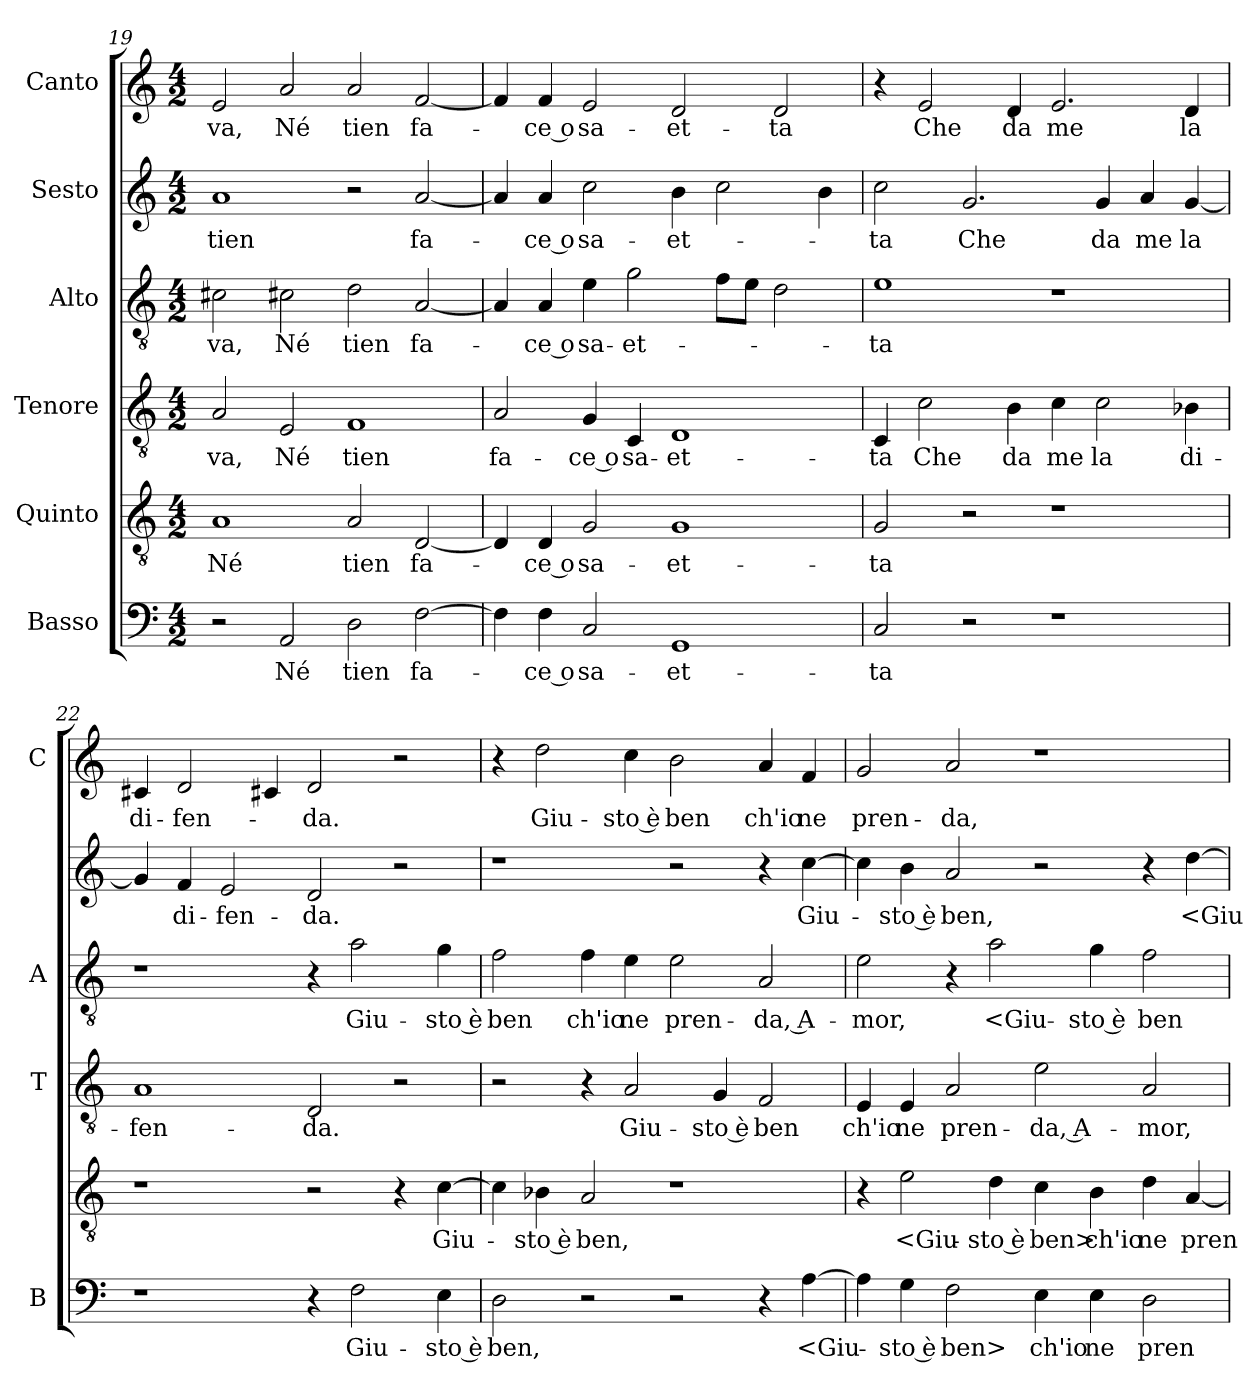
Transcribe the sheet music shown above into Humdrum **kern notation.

**kern	**text	**kern	**text	**kern	**text	**kern	**text	**kern	**text	**kern	**text
*part6	*part6	*part5	*part5	*part4	*part4	*part3	*part3	*part2	*part2	*part1	*part1
*staff6	*staff6	*staff5	*staff5	*staff4	*staff4	*staff3	*staff3	*staff2	*staff2	*staff1	*staff1
*I"Basso	*	*I"Quinto	*	*I"Tenore	*	*I"Alto	*	*I"Sesto	*	*I"Canto	*
*I'B	*	*	*	*I'T	*	*I'A	*	*	*	*I'C	*
*clefF4	*	*clefGv2	*	*clefGv2	*	*clefGv2	*	*clefG2	*	*clefG2	*
*k[]	*	*k[]	*	*k[]	*	*k[]	*	*k[]	*	*k[]	*
*C:	*	*C:	*	*C:	*	*C:	*	*C:	*	*C:	*
*M4/2	*	*M4/2	*	*M4/2	*	*M4/2	*	*M4/2	*	*M4/2	*
=19	=19	=19	=19	=19	=19	=19	=19	=19	=19	=19	=19
2r	.	1A	Né	2A	-va,	2c#X	-va,	1a	tien	2e	-va,
2AA	Né	.	.	2E	Né	2c#X	Né	.	.	2a	Né
2D	tien	2A	tien	1F	tien	2d	tien	2r	.	2a	tien
[2F	fa-	[2D	fa-	.	.	[2A	fa-	[2a	fa-	[2f	fa-
=20	=20	=20	=20	=20	=20	=20	=20	=20	=20	=20	=20
4F]	.	4D]	.	2A	fa-	4A]	.	4a]	.	4f]	.
4F	-ce o	4D	-ce o	.	.	4A	-ce o	4a	-ce o	4f	-ce o
2C	sa-	2G	sa-	4G	-ce o	4e	sa-	2cc	sa-	2e	sa-
.	.	.	.	4C	sa-	2g	-et-	.	.	.	.
1GG	-et-	1G	-et-	1D	-et-	.	.	4b	-et-	2d	-et-
.	.	.	.	.	.	8fL	.	2cc	.	.	.
.	.	.	.	.	.	8eJ	.	.	.	.	.
.	.	.	.	.	.	2d	.	.	.	2d	-ta
.	.	.	.	.	.	.	.	4b	.	.	.
=21	=21	=21	=21	=21	=21	=21	=21	=21	=21	=21	=21
2C	-ta	2G	-ta	4C	-ta	1e	-ta	2cc	-ta	4r	.
.	.	.	.	2c	Che	.	.	.	.	2e	Che
2r	.	2r	.	.	.	.	.	2.g	Che	.	.
.	.	.	.	4B	da	.	.	.	.	4d	da
1r	.	1r	.	4c	me	1r	.	.	.	2.e	me
.	.	.	.	2c	la	.	.	4g	da	.	.
.	.	.	.	.	.	.	.	4a	me	.	.
.	.	.	.	4B-X	di-	.	.	[4g	la	4d	la
=22	=22	=22	=22	=22	=22	=22	=22	=22	=22	=22	=22
1r	.	1r	.	1A	-fen-	1r	.	4g]	.	4c#X	di-
.	.	.	.	.	.	.	.	4f	di-	2d	-fen-
.	.	.	.	.	.	.	.	2e	-fen-	.	.
.	.	.	.	.	.	.	.	.	.	4c#X	.
4r	.	2r	.	2D	-da.	4r	.	2d	-da.	2d	-da.
2F	Giu-	.	.	.	.	2a	Giu-	.	.	.	.
.	.	4r	.	2r	.	.	.	2r	.	2r	.
4E	-sto è	[4c	Giu-	.	.	4g	-sto è	.	.	.	.
=23	=23	=23	=23	=23	=23	=23	=23	=23	=23	=23	=23
2D	ben,	4c]	.	2r	.	2f	ben	1r	.	4r	.
.	.	4B-X	-sto è	.	.	.	.	.	.	2dd	Giu-
2r	.	2A	ben,	4r	.	4f	ch'io	.	.	.	.
.	.	.	.	2A	Giu-	4e	ne	.	.	4cc	-sto è
2r	.	1r	.	.	.	2e	pren-	2r	.	2b	ben
.	.	.	.	4G	-sto è	.	.	.	.	.	.
4r	.	.	.	2F	ben	2A	-da, A-	4r	.	4a	ch'io
[4A	<Giu-	.	.	.	.	.	.	[4cc	Giu-	4f	ne
=24	=24	=24	=24	=24	=24	=24	=24	=24	=24	=24	=24
4A]	.	4r	.	4E	ch'io	2e	-mor,	4cc]	.	2g	pren-
4G	-sto è	2e	<Giu-	4E	ne	.	.	4b	-sto è	.	.
2F	ben>	.	.	2A	pren-	4r	.	2a	ben,	2a	-da,
.	.	4d	-sto è	.	.	2a	<Giu-	.	.	.	.
4E	ch'io	4c	ben>	2e	-da, A-	.	.	2r	.	1r	.
4E	ne	4B	ch'io	.	.	4g	-sto è	.	.	.	.
2D	pren-	4d	ne	2A	-mor,	2f	ben	4r	.	.	.
.	.	[4A	pren-	.	.	.	.	[4dd	<Giu-	.	.
=	=	=	=	=	=	=	=	=	=	=	=
*-	*-	*-	*-	*-	*-	*-	*-	*-	*-	*-	*-
